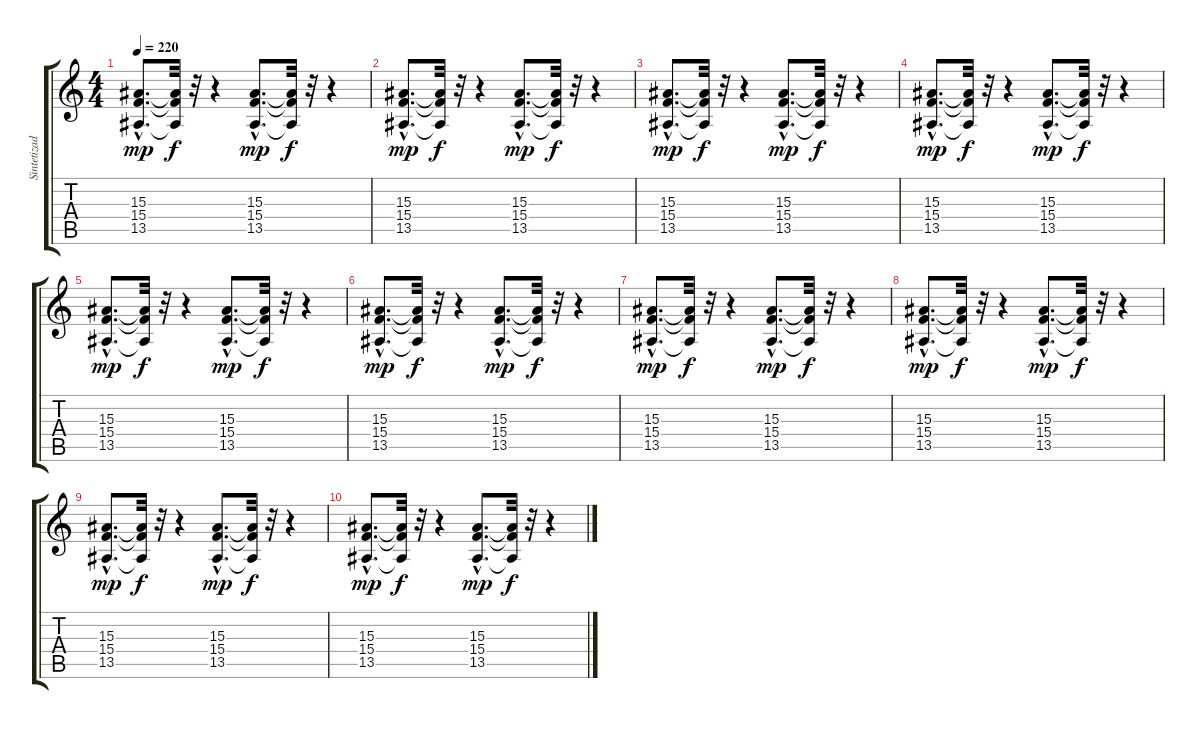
\track ("Sintetizador 1" "Sintetizad") {instrument synthstrings1}
\staff {score tabs}
\tuning (E4 B3 G3 D3 A2 E2) {hide}
\ts (4 4)
\tempo 220
\clef g2
\ks c
(15.3{hac} 15.4{hac} 13.5{hac}).8{d dy mp} (15.3{t} 15.4{t} 13.5{t}).32{dy f} r.32 r.4 (15.3{hac} 15.4{hac} 13.5{hac}).8{d dy mp} (15.3{t} 15.4{t} 13.5{t}).32{dy f} r.32 r.4 |
(15.3{hac} 15.4{hac} 13.5{hac}).8{d dy mp} (15.3{t} 15.4{t} 13.5{t}).32{dy f} r.32 r.4 (15.3{hac} 15.4{hac} 13.5{hac}).8{d dy mp} (15.3{t} 15.4{t} 13.5{t}).32{dy f} r.32 r.4 |
(15.3{hac} 15.4{hac} 13.5{hac}).8{d dy mp} (15.3{t} 15.4{t} 13.5{t}).32{dy f} r.32 r.4 (15.3{hac} 15.4{hac} 13.5{hac}).8{d dy mp} (15.3{t} 15.4{t} 13.5{t}).32{dy f} r.32 r.4 |
(15.3{hac} 15.4{hac} 13.5{hac}).8{d dy mp} (15.3{t} 15.4{t} 13.5{t}).32{dy f} r.32 r.4 (15.3{hac} 15.4{hac} 13.5{hac}).8{d dy mp} (15.3{t} 15.4{t} 13.5{t}).32{dy f} r.32 r.4 |
(15.3{hac} 15.4{hac} 13.5{hac}).8{d dy mp} (15.3{t} 15.4{t} 13.5{t}).32{dy f} r.32 r.4 (15.3{hac} 15.4{hac} 13.5{hac}).8{d dy mp} (15.3{t} 15.4{t} 13.5{t}).32{dy f} r.32 r.4 |
(15.3{hac} 15.4{hac} 13.5{hac}).8{d dy mp} (15.3{t} 15.4{t} 13.5{t}).32{dy f} r.32 r.4 (15.3{hac} 15.4{hac} 13.5{hac}).8{d dy mp} (15.3{t} 15.4{t} 13.5{t}).32{dy f} r.32 r.4 |
(15.3{hac} 15.4{hac} 13.5{hac}).8{d dy mp} (15.3{t} 15.4{t} 13.5{t}).32{dy f} r.32 r.4 (15.3{hac} 15.4{hac} 13.5{hac}).8{d dy mp} (15.3{t} 15.4{t} 13.5{t}).32{dy f} r.32 r.4 |
(15.3{hac} 15.4{hac} 13.5{hac}).8{d dy mp} (15.3{t} 15.4{t} 13.5{t}).32{dy f} r.32 r.4 (15.3{hac} 15.4{hac} 13.5{hac}).8{d dy mp} (15.3{t} 15.4{t} 13.5{t}).32{dy f} r.32 r.4 |
(15.3{hac} 15.4{hac} 13.5{hac}).8{d dy mp} (15.3{t} 15.4{t} 13.5{t}).32{dy f} r.32 r.4 (15.3{hac} 15.4{hac} 13.5{hac}).8{d dy mp} (15.3{t} 15.4{t} 13.5{t}).32{dy f} r.32 r.4 |
(15.3{hac} 15.4{hac} 13.5{hac}).8{d dy mp} (15.3{t} 15.4{t} 13.5{t}).32{dy f} r.32 r.4 (15.3{hac} 15.4{hac} 13.5{hac}).8{d dy mp} (15.3{t} 15.4{t} 13.5{t}).32{dy f} r.32 r.4
